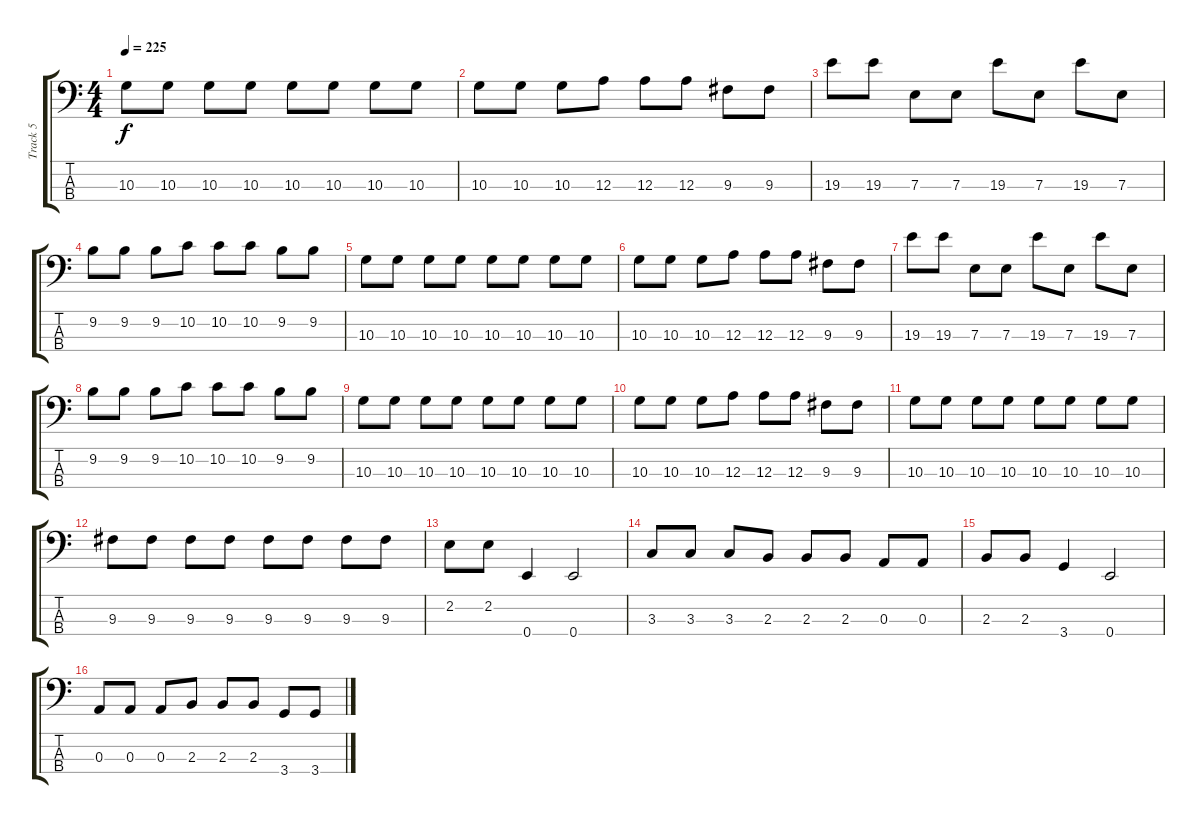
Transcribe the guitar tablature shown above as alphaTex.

\track ("Track 5" "Track 5") {instrument electricbassfinger}
\staff {score tabs}
\tuning (G2 D2 A1 E1) {hide}
\ts (4 4)
\tempo 225
\clef f4
\ks c
10.3.8{dy f} 10.3.8 10.3.8 10.3.8 10.3.8 10.3.8 10.3.8 10.3.8 |
10.3.8 10.3.8 10.3.8 12.3.8 12.3.8 12.3.8 9.3.8 9.3.8 |
19.3.8 19.3.8 7.3.8 7.3.8 19.3.8 7.3.8 19.3.8 7.3.8 |
9.2.8 9.2.8 9.2.8 10.2.8 10.2.8 10.2.8 9.2.8 9.2.8 |
10.3.8 10.3.8 10.3.8 10.3.8 10.3.8 10.3.8 10.3.8 10.3.8 |
10.3.8 10.3.8 10.3.8 12.3.8 12.3.8 12.3.8 9.3.8 9.3.8 |
19.3.8 19.3.8 7.3.8 7.3.8 19.3.8 7.3.8 19.3.8 7.3.8 |
9.2.8 9.2.8 9.2.8 10.2.8 10.2.8 10.2.8 9.2.8 9.2.8 |
10.3.8 10.3.8 10.3.8 10.3.8 10.3.8 10.3.8 10.3.8 10.3.8 |
10.3.8 10.3.8 10.3.8 12.3.8 12.3.8 12.3.8 9.3.8 9.3.8 |
10.3.8 10.3.8 10.3.8 10.3.8 10.3.8 10.3.8 10.3.8 10.3.8 |
9.3.8 9.3.8 9.3.8 9.3.8 9.3.8 9.3.8 9.3.8 9.3.8 |
2.2.8 2.2.8 0.4.4 0.4.2 |
3.3.8 3.3.8 3.3.8 2.3.8 2.3.8 2.3.8 0.3.8 0.3.8 |
2.3.8 2.3.8 3.4.4 0.4.2 |
0.3.8 0.3.8 0.3.8 2.3.8 2.3.8 2.3.8 3.4.8 3.4.8
